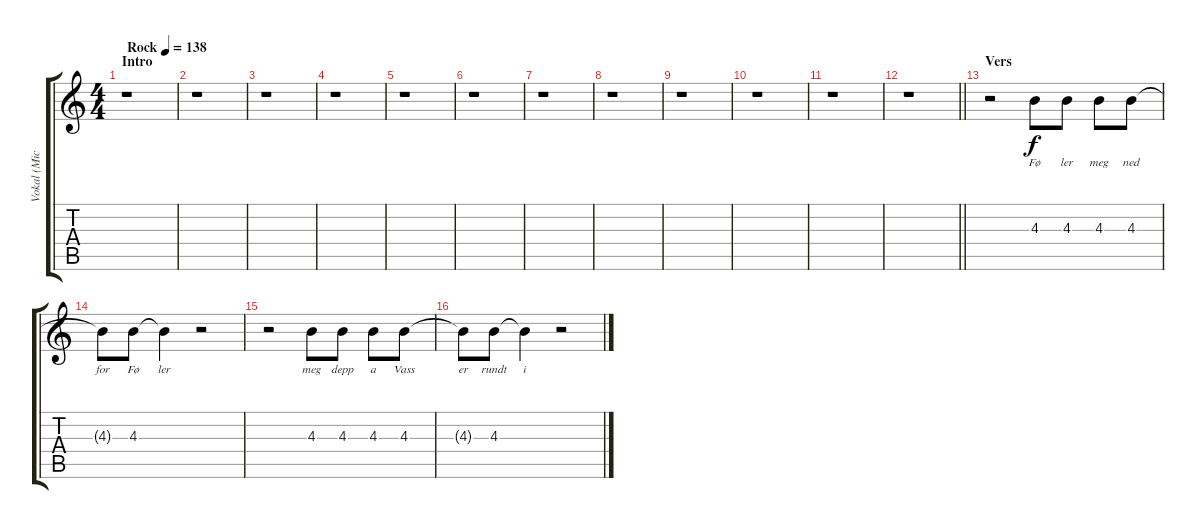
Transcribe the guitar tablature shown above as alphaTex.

\track ("Vokal (Michael Krohn)" "Vokal (Mic") {instrument acousticguitarnylon}
\staff {score tabs}
\tuning (E4 B3 G3 D3 A2 E2) {hide}
\ts (4 4)
\section ("" "Intro")
\tempo (138 "Rock")
\clef g2
\ks c
r.1{dy f instrument acousticguitarnylon} |
r.1 |
r.1 |
r.1 |
r.1 |
r.1 |
r.1 |
r.1 |
r.1 |
r.1 |
r.1 |
\barLineRight lightlight
r.1 |
\section ("" "Vers")
r.2 4.3.8{lyrics (0 "Fø") lyrics (1 "") lyrics (2 "") lyrics (3 "") lyrics (4 "")} 4.3.8{lyrics (0 "ler") lyrics (1 "") lyrics (2 "") lyrics (3 "") lyrics (4 "")} 4.3.8{lyrics (0 "meg") lyrics (1 "") lyrics (2 "") lyrics (3 "") lyrics (4 "")} 4.3.8{lyrics (0 "ned") lyrics (1 "") lyrics (2 "") lyrics (3 "") lyrics (4 "")} |
4.3{t}.8{lyrics (0 "for") lyrics (1 "") lyrics (2 "") lyrics (3 "") lyrics (4 "")} 4.3.8{lyrics (0 "Fø") lyrics (1 "") lyrics (2 "") lyrics (3 "") lyrics (4 "")} 4.3{t}.4{lyrics (0 "ler") lyrics (1 "") lyrics (2 "") lyrics (3 "") lyrics (4 "")} r.2 |
r.2 4.3.8{lyrics (0 "meg") lyrics (1 "") lyrics (2 "") lyrics (3 "") lyrics (4 "")} 4.3.8{lyrics (0 "depp") lyrics (1 "") lyrics (2 "") lyrics (3 "") lyrics (4 "")} 4.3.8{lyrics (0 "a") lyrics (1 "") lyrics (2 "") lyrics (3 "") lyrics (4 "")} 4.3.8{lyrics (0 "Vass") lyrics (1 "") lyrics (2 "") lyrics (3 "") lyrics (4 "")} |
4.3{t}.8{lyrics (0 "er") lyrics (1 "") lyrics (2 "") lyrics (3 "") lyrics (4 "")} 4.3.8{lyrics (0 "rundt") lyrics (1 "") lyrics (2 "") lyrics (3 "") lyrics (4 "")} 4.3{t}.4{lyrics (0 "i") lyrics (1 "") lyrics (2 "") lyrics (3 "") lyrics (4 "")} r.2
